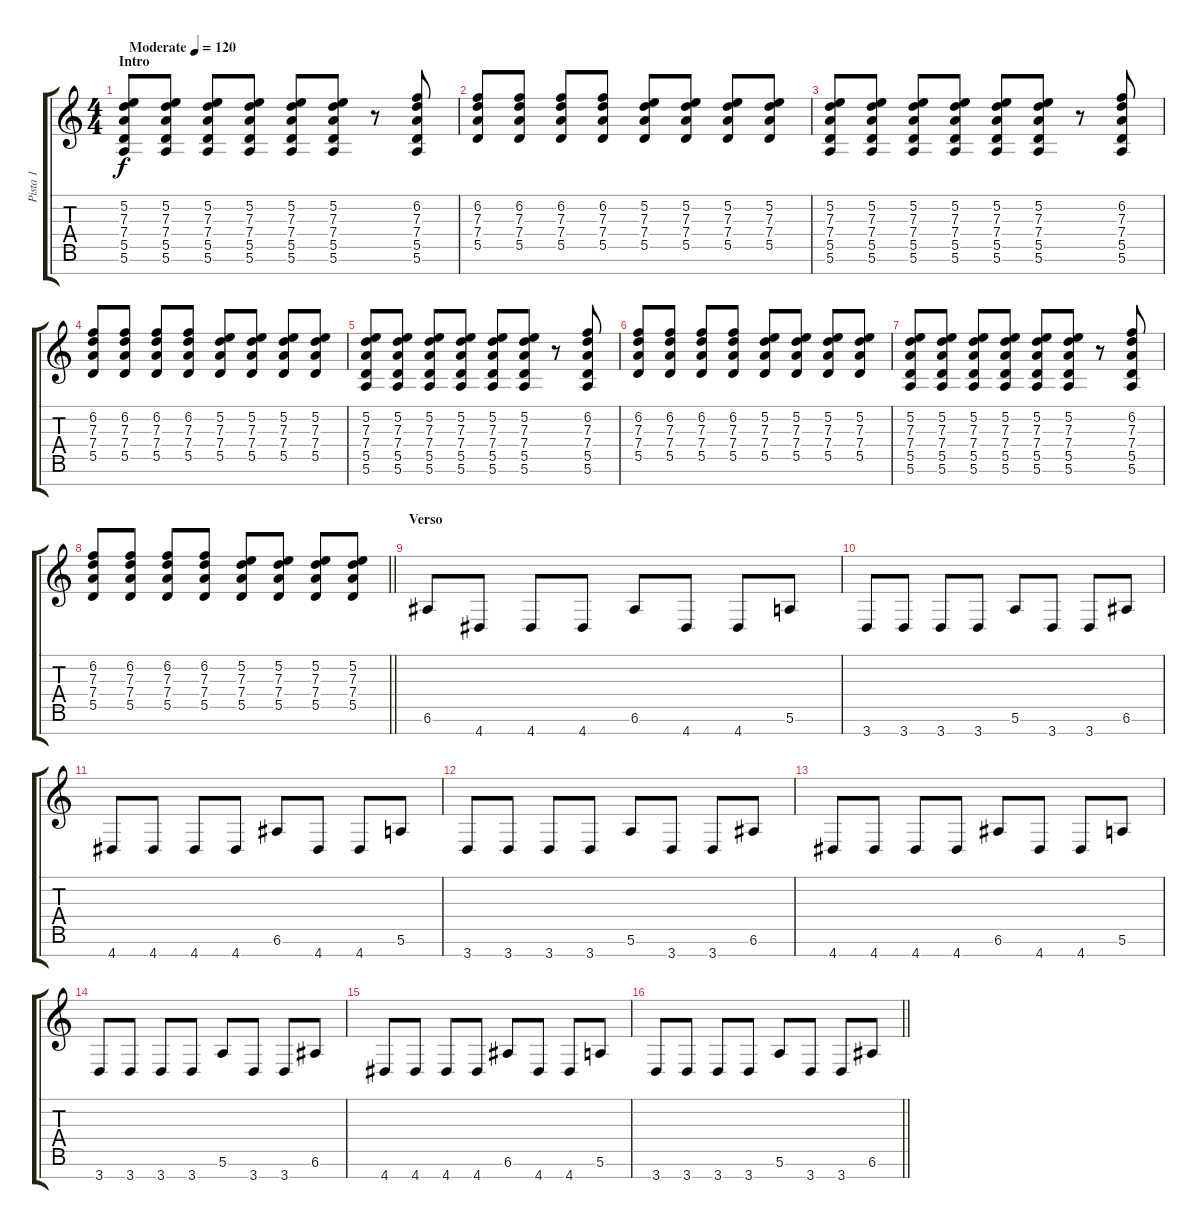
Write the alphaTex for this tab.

\track ("Pista 1" "Pista 1") {instrument distortionguitar}
\staff {score tabs}
\tuning (E4 B3 G3 D3 A2 E2 B1) {hide}
\ts (4 4)
\section ("" "Intro")
\tempo (120 "Moderate")
\clef g2
\ks c
(5.2 7.3 7.4 5.5 5.6).8{dy f instrument distortionguitar} (5.2 7.3 7.4 5.5 5.6).8 (5.2 7.3 7.4 5.5 5.6).8 (5.2 7.3 7.4 5.5 5.6).8 (5.2 7.3 7.4 5.5 5.6).8 (5.2 7.3 7.4 5.5 5.6).8 r.8 (6.2 7.3 7.4 5.5 5.6).8 |
(6.2 7.3 7.4 5.5).8 (6.2 7.3 7.4 5.5).8 (6.2 7.3 7.4 5.5).8 (6.2 7.3 7.4 5.5).8 (5.2 7.3 7.4 5.5).8 (5.2 7.3 7.4 5.5).8 (5.2 7.3 7.4 5.5).8 (5.2 7.3 7.4 5.5).8 |
(5.2 7.3 7.4 5.5 5.6).8 (5.2 7.3 7.4 5.5 5.6).8 (5.2 7.3 7.4 5.5 5.6).8 (5.2 7.3 7.4 5.5 5.6).8 (5.2 7.3 7.4 5.5 5.6).8 (5.2 7.3 7.4 5.5 5.6).8 r.8 (6.2 7.3 7.4 5.5 5.6).8 |
(6.2 7.3 7.4 5.5).8 (6.2 7.3 7.4 5.5).8 (6.2 7.3 7.4 5.5).8 (6.2 7.3 7.4 5.5).8 (5.2 7.3 7.4 5.5).8 (5.2 7.3 7.4 5.5).8 (5.2 7.3 7.4 5.5).8 (5.2 7.3 7.4 5.5).8 |
(5.2 7.3 7.4 5.5 5.6).8 (5.2 7.3 7.4 5.5 5.6).8 (5.2 7.3 7.4 5.5 5.6).8 (5.2 7.3 7.4 5.5 5.6).8 (5.2 7.3 7.4 5.5 5.6).8 (5.2 7.3 7.4 5.5 5.6).8 r.8 (6.2 7.3 7.4 5.5 5.6).8 |
(6.2 7.3 7.4 5.5).8 (6.2 7.3 7.4 5.5).8 (6.2 7.3 7.4 5.5).8 (6.2 7.3 7.4 5.5).8 (5.2 7.3 7.4 5.5).8 (5.2 7.3 7.4 5.5).8 (5.2 7.3 7.4 5.5).8 (5.2 7.3 7.4 5.5).8 |
(5.2 7.3 7.4 5.5 5.6).8 (5.2 7.3 7.4 5.5 5.6).8 (5.2 7.3 7.4 5.5 5.6).8 (5.2 7.3 7.4 5.5 5.6).8 (5.2 7.3 7.4 5.5 5.6).8 (5.2 7.3 7.4 5.5 5.6).8 r.8 (6.2 7.3 7.4 5.5 5.6).8 |
\barLineRight lightlight
(6.2 7.3 7.4 5.5).8 (6.2 7.3 7.4 5.5).8 (6.2 7.3 7.4 5.5).8 (6.2 7.3 7.4 5.5).8 (5.2 7.3 7.4 5.5).8 (5.2 7.3 7.4 5.5).8 (5.2 7.3 7.4 5.5).8 (5.2 7.3 7.4 5.5).8 |
\section ("" "Verso")
6.6.8 4.7.8 4.7.8 4.7.8 6.6.8 4.7.8 4.7.8 5.6.8 |
3.7.8 3.7.8 3.7.8 3.7.8 5.6.8 3.7.8 3.7.8 6.6.8 |
4.7.8 4.7.8 4.7.8 4.7.8 6.6.8 4.7.8 4.7.8 5.6.8 |
3.7.8 3.7.8 3.7.8 3.7.8 5.6.8 3.7.8 3.7.8 6.6.8 |
4.7.8 4.7.8 4.7.8 4.7.8 6.6.8 4.7.8 4.7.8 5.6.8 |
3.7.8 3.7.8 3.7.8 3.7.8 5.6.8 3.7.8 3.7.8 6.6.8 |
4.7.8 4.7.8 4.7.8 4.7.8 6.6.8 4.7.8 4.7.8 5.6.8 |
\barLineRight lightlight
3.7.8 3.7.8 3.7.8 3.7.8 5.6.8 3.7.8 3.7.8 6.6.8
